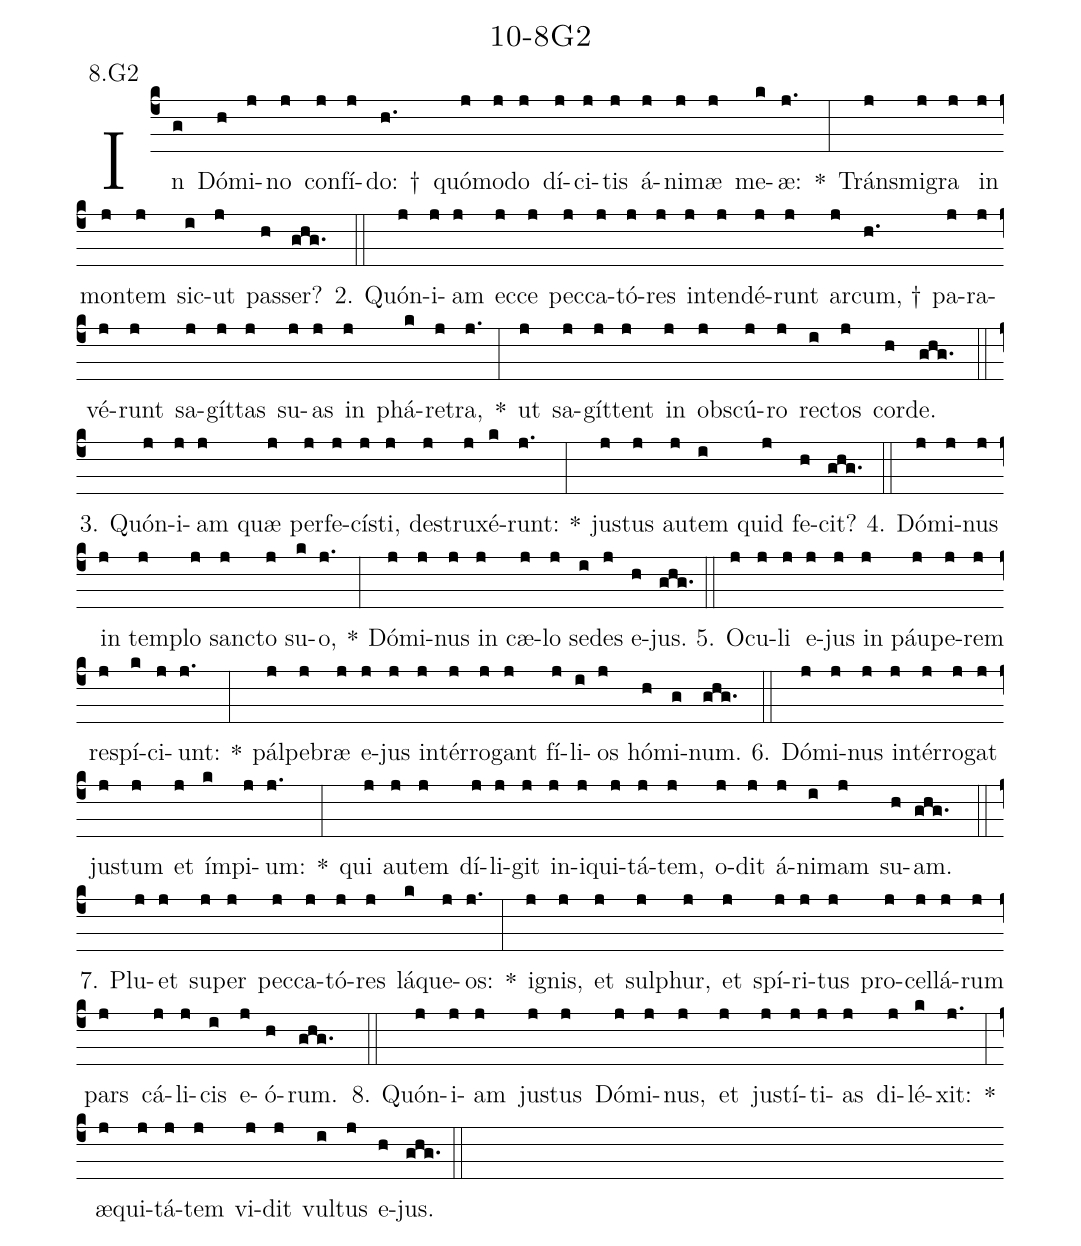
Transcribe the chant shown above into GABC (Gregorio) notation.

name: 10-8G2;
annotation: 8.G2;
%%
(c4)In(g) Dó(h)mi(j)no(j) con(j)fí(j)do: †(h.) quó(j)mo(j)do(j) dí(j)ci(j)tis(j) á(j)ni(j)mæ(j) me(k)æ:(j.) *(:) Tráns(j)mi(j)gra(j) in(j) mon(j)tem(j) sic(i)ut(j) pas(h)ser?(ghg.) (::)
2. Quón(j)i(j)am(j) ec(j)ce(j) pec(j)ca(j)tó(j)res(j) in(j)ten(j)dé(j)runt(j) ar(j)cum, †(h.) pa(j)ra(j)vé(j)runt(j) sa(j)gít(j)tas(j) su(j)as(j) in(j) phá(k)re(j)tra,(j.) *(:) ut(j) sa(j)gít(j)tent(j) in(j) obs(j)cú(j)ro(j) rec(i)tos(j) cor(h)de.(ghg.) (::)
3. Quón(j)i(j)am(j) quæ(j) per(j)fe(j)cís(j)ti,(j) de(j)stru(j)xé(k)runt:(j.) *(:) jus(j)tus(j) au(j)tem(i) quid(j) fe(h)cit?(ghg.) (::)
4. Dó(j)mi(j)nus(j) in(j) tem(j)plo(j) sanc(j)to(j) su(k)o,(j.) *(:) Dó(j)mi(j)nus(j) in(j) cæ(j)lo(j) se(i)des(j) e(h)jus.(ghg.) (::)
5. O(j)cu(j)li(j) e(j)jus(j) in(j) páu(j)pe(j)rem(j) re(j)spí(k)ci(j)unt:(j.) *(:) pál(j)pe(j)bræ(j) e(j)jus(j) in(j)tér(j)ro(j)gant(j) fí(j)li(i)os(j) hó(h)mi(g)num.(ghg.) (::)
6. Dó(j)mi(j)nus(j) in(j)tér(j)ro(j)gat(j) jus(j)tum(j) et(j) ím(k)pi(j)um:(j.) *(:) qui(j) au(j)tem(j) dí(j)li(j)git(j) in(j)i(j)qui(j)tá(j)tem,(j) o(j)dit(j) á(j)ni(i)mam(j) su(h)am.(ghg.) (::)
7. Plu(j)et(j) su(j)per(j) pec(j)ca(j)tó(j)res(j) lá(k)que(j)os:(j.) *(:) i(j)gnis,(j) et(j) sul(j)phur,(j) et(j) spí(j)ri(j)tus(j) pro(j)cel(j)lá(j)rum(j) pars(j) cá(j)li(j)cis(i) e(j)ó(h)rum.(ghg.) (::)
8. Quón(j)i(j)am(j) jus(j)tus(j) Dó(j)mi(j)nus,(j) et(j) jus(j)tí(j)ti(j)as(j) di(j)lé(k)xit:(j.) *(:) æ(j)qui(j)tá(j)tem(j) vi(j)dit(j) vul(i)tus(j) e(h)jus.(ghg.) (::)
